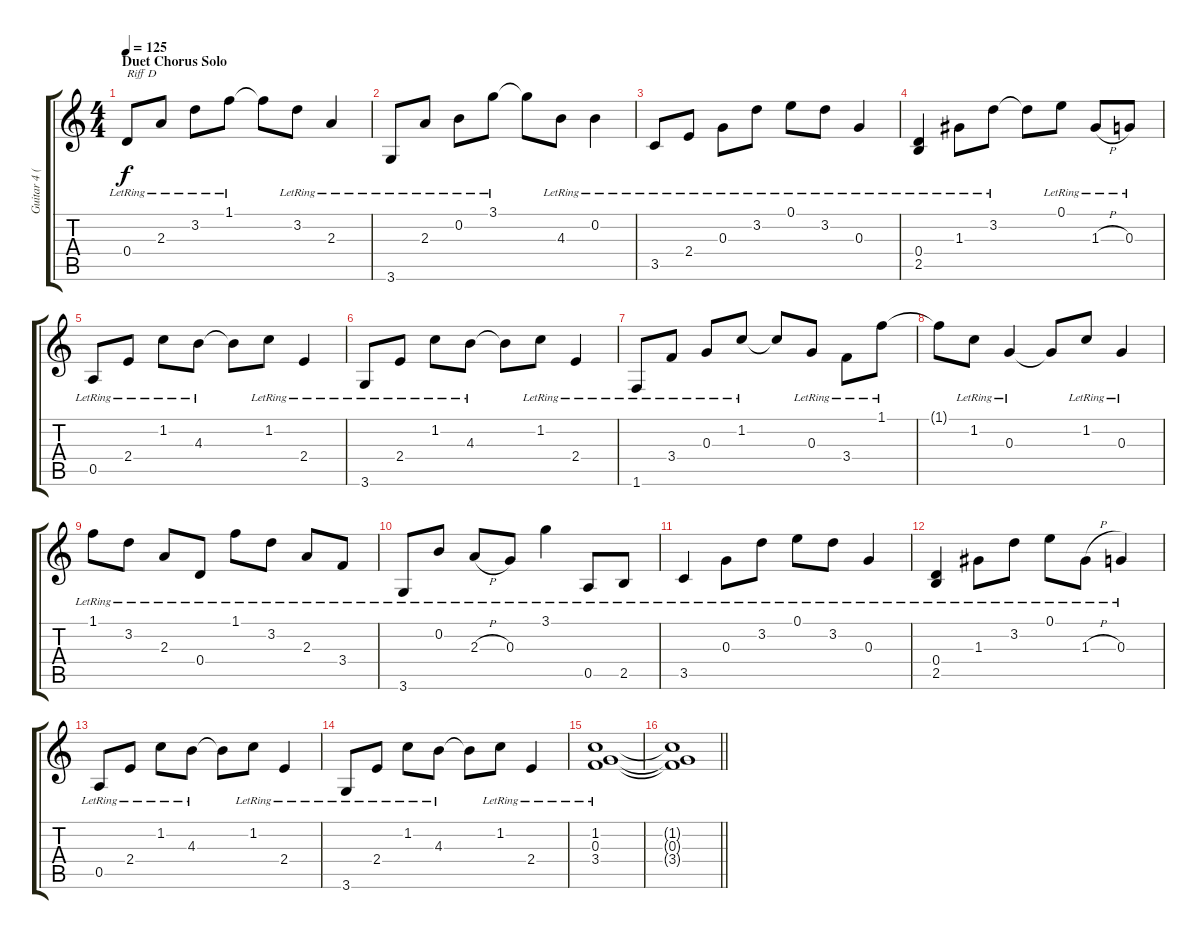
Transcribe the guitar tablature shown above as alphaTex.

\track ("Guitar 4 (clean)" "Guitar 4 (") {solo instrument acousticguitarsteel}
\staff {score tabs}
\tuning (E4 B3 G3 D3 A2 E2) {hide}
\ts (4 4)
\section ("" "Duet Chorus Solo")
\tempo 125
\clef g2
\ks c
0.4{lr}.8{txt "Riff D" dy f} 2.3{lr}.8 3.2{lr}.8 1.1{lr}.8 1.1{t}.8 3.2{lr}.8 2.3{lr}.4 |
3.6{lr}.8 2.3{lr}.8 0.2{lr}.8 3.1{lr}.8 3.1{t}.8 4.3{lr}.8 0.2{lr}.4 |
3.5{lr}.8 2.4{lr}.8 0.3{lr}.8 3.2{lr}.8 0.1{lr}.8 3.2{lr}.8 0.3{lr}.4 |
(0.4{lr} 2.5{lr}).4 1.3{lr}.8 3.2{lr}.8 3.2{t}.8 0.1{lr}.8 1.3{h lr}.8 0.3{lr}.8 |
0.5{lr}.8 2.4{lr}.8 1.2{lr}.8 4.3{lr}.8 4.3{t}.8 1.2{lr}.8 2.4{lr}.4 |
3.6{lr}.8 2.4{lr}.8 1.2{lr}.8 4.3{lr}.8 4.3{t}.8 1.2{lr}.8 2.4{lr}.4 |
1.6{lr}.8 3.4{lr}.8 0.3{lr}.8 1.2{lr}.8 1.2{t}.8 0.3{lr}.8 3.4{lr}.8 1.1{lr}.8 |
1.1{t}.8 1.2{lr}.8 0.3{lr}.4 0.3{t}.8 1.2{lr}.8 0.3{lr}.4 |
1.1{lr}.8 3.2{lr}.8 2.3{lr}.8 0.4{lr}.8 1.1{lr}.8 3.2{lr}.8 2.3{lr}.8 3.4{lr}.8 |
3.6{lr}.8 0.2{lr}.8 2.3{h lr}.8 0.3{lr}.8 3.1{lr}.4 0.5{lr}.8 2.5{lr}.8 |
3.5{lr}.4 0.3{lr}.8 3.2{lr}.8 0.1{lr}.8 3.2{lr}.8 0.3{lr}.4 |
(0.4{lr} 2.5{lr}).4 1.3{lr}.8 3.2{lr}.8 0.1{lr}.8 1.3{h lr}.8 0.3{lr}.4 |
0.5{lr}.8 2.4{lr}.8 1.2{lr}.8 4.3{lr}.8 4.3{t}.8 1.2{lr}.8 2.4{lr}.4 |
3.6{lr}.8 2.4{lr}.8 1.2{lr}.8 4.3{lr}.8 4.3{t}.8 1.2{lr}.8 2.4{lr}.4 |
(1.2 0.3{lr} 3.4{lr}).1 |
\barLineRight lightlight
(1.2{t} 0.3{t} 3.4{t}).1
